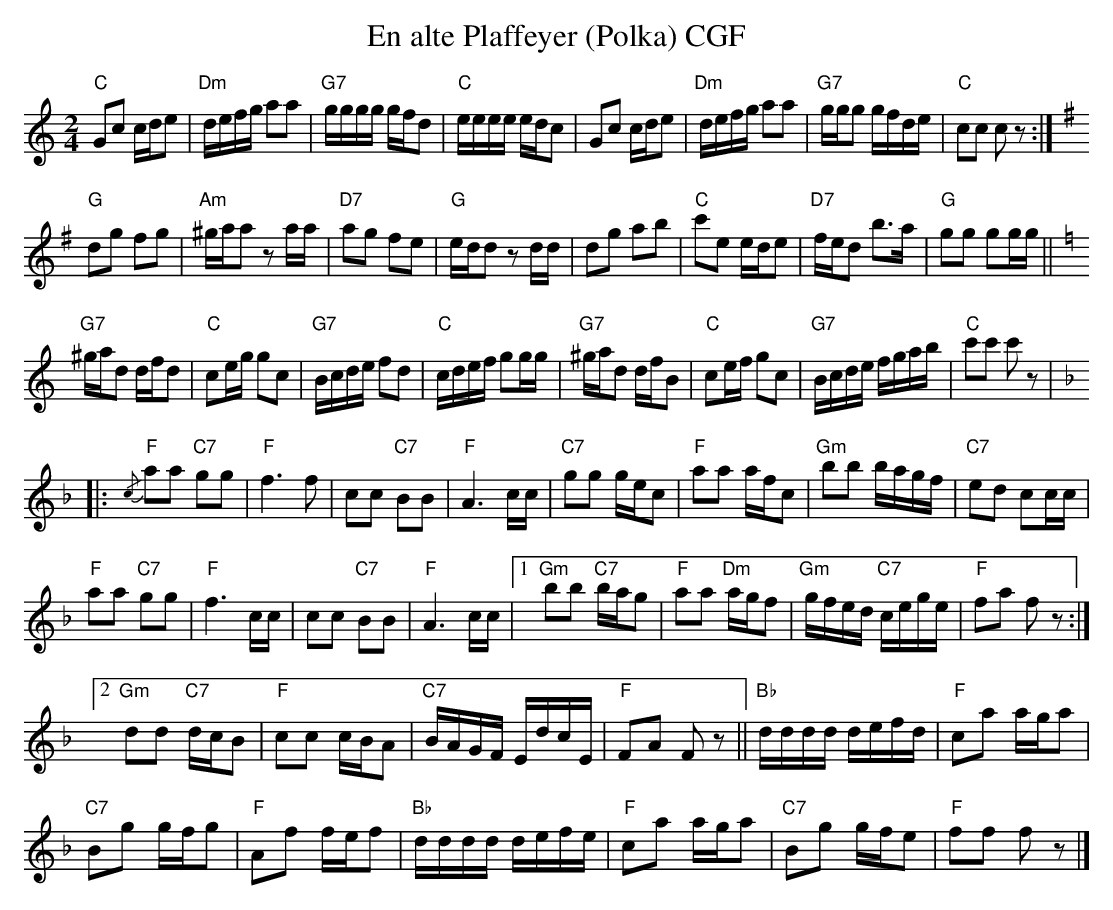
X:1
T: En alte Plaffeyer (Polka) CGF
M:2/4
L:1/16
K:C
"C"G2c2 cde2 | "Dm"defg a2a2 | "G7"gggg gfd2 | "C"eeee edc2 | G2c2 cde2 | "Dm"defg a2a2 | "G7"ggg2 gfde | "C"c2c2 c2z2 :| [K:G] [L:1/8]
"G"dg fg | "Am"^g/a/a za/a/ | "D7"ag fe | "G"e/d/d z d/d/ | dg ab | "C"c'e e/d/e | "D7"f/e/d b>a | "G"gg gg/g/ || [K:C] [L:1/16]
"G7"^gad2 dfd2 | "C"c2eg g2c2 | "G7"Bcde f2d2 | "C"cdef g2gg | "G7"^gad2 dfB2 | "C"c2ef g2c2 | "G7"Bcde fgab | "C"c'2c'2 c'2z2 | [K:F] [L:1/8]
|: "F"{/c}aa "C7"gg | "F"f3f | cc "C7"BB | "F"A3 c/c/ | "C7"gg g/e/c | "F"aa a/f/c | "Gm"bb b/a/g/f/ | "C7"ed cc/c/ |
"F"aa "C7"gg | "F"f3 c/c/ | cc "C7"BB | "F"A3c/c/ |1 "Gm"bb "C7"b/a/g | "F"aa "Dm"a/g/f | "Gm"g/f/e/d/ "C7"c/e/g/e/ | "F"fa fz :|2
"Gm"dd "C7"d/c/B | "F"cc c/B/A | "C7"B/A/G/F/ E/d/c/E/ | "F"FA Fz || [L:1/16] "Bb"dddd defd | "F"c2a2 aga2 |
"C7"B2g2 gfg2 | "F"A2f2 fef2 | "Bb"dddd defe | "F"c2a2 aga2 | "C7"B2g2 gfe2 | "F"f2f2 f2z2 |]
